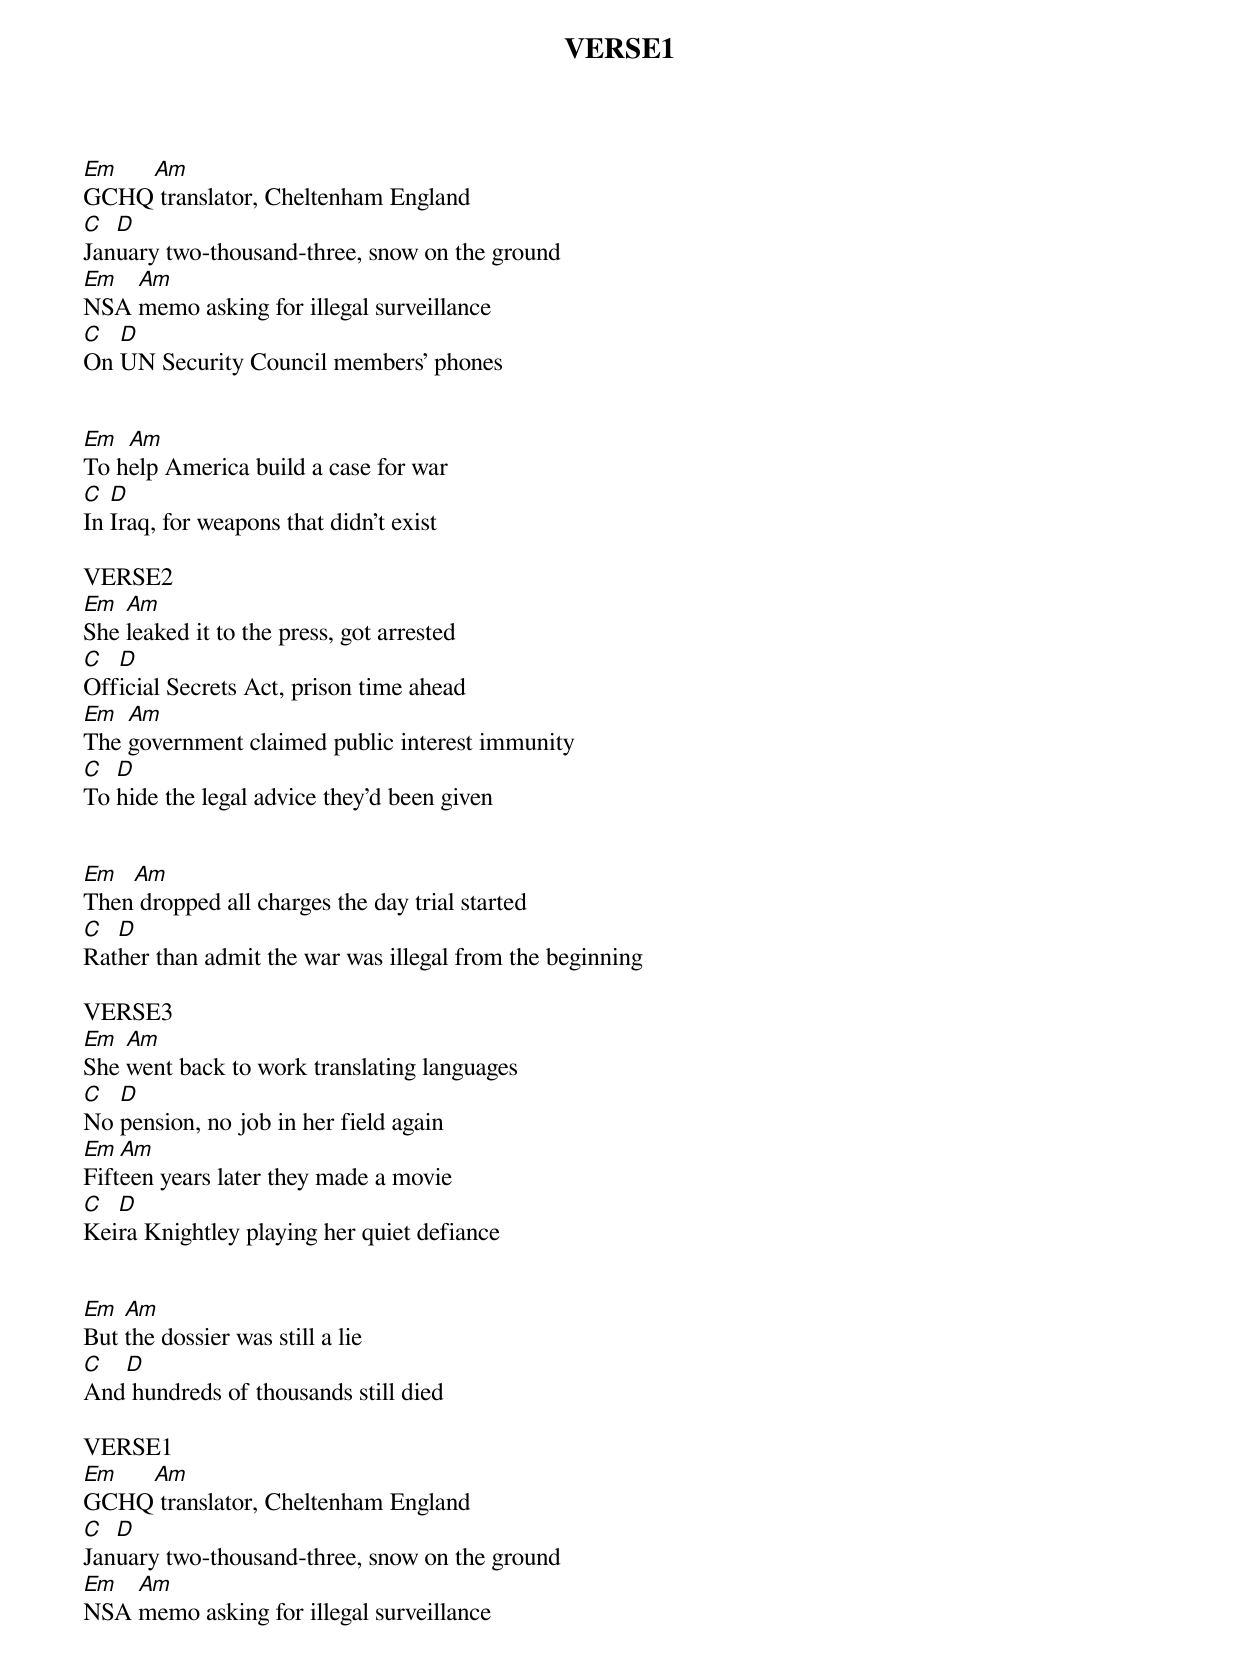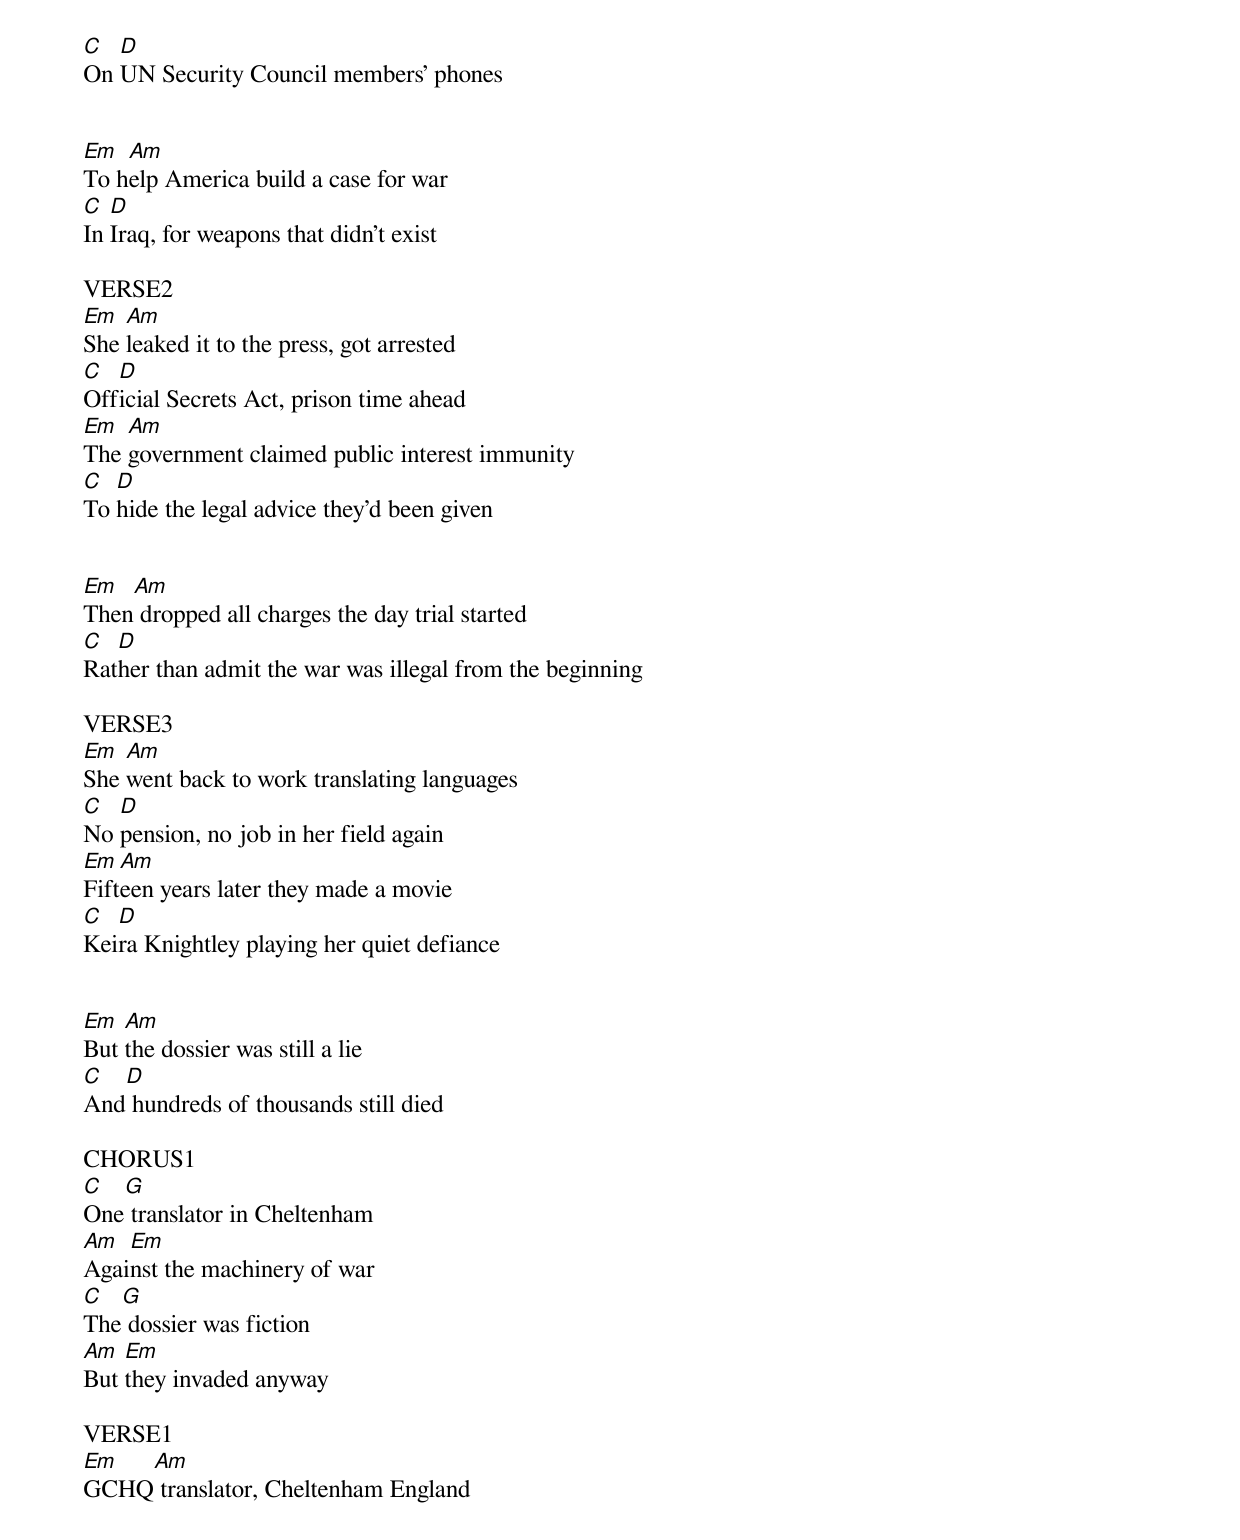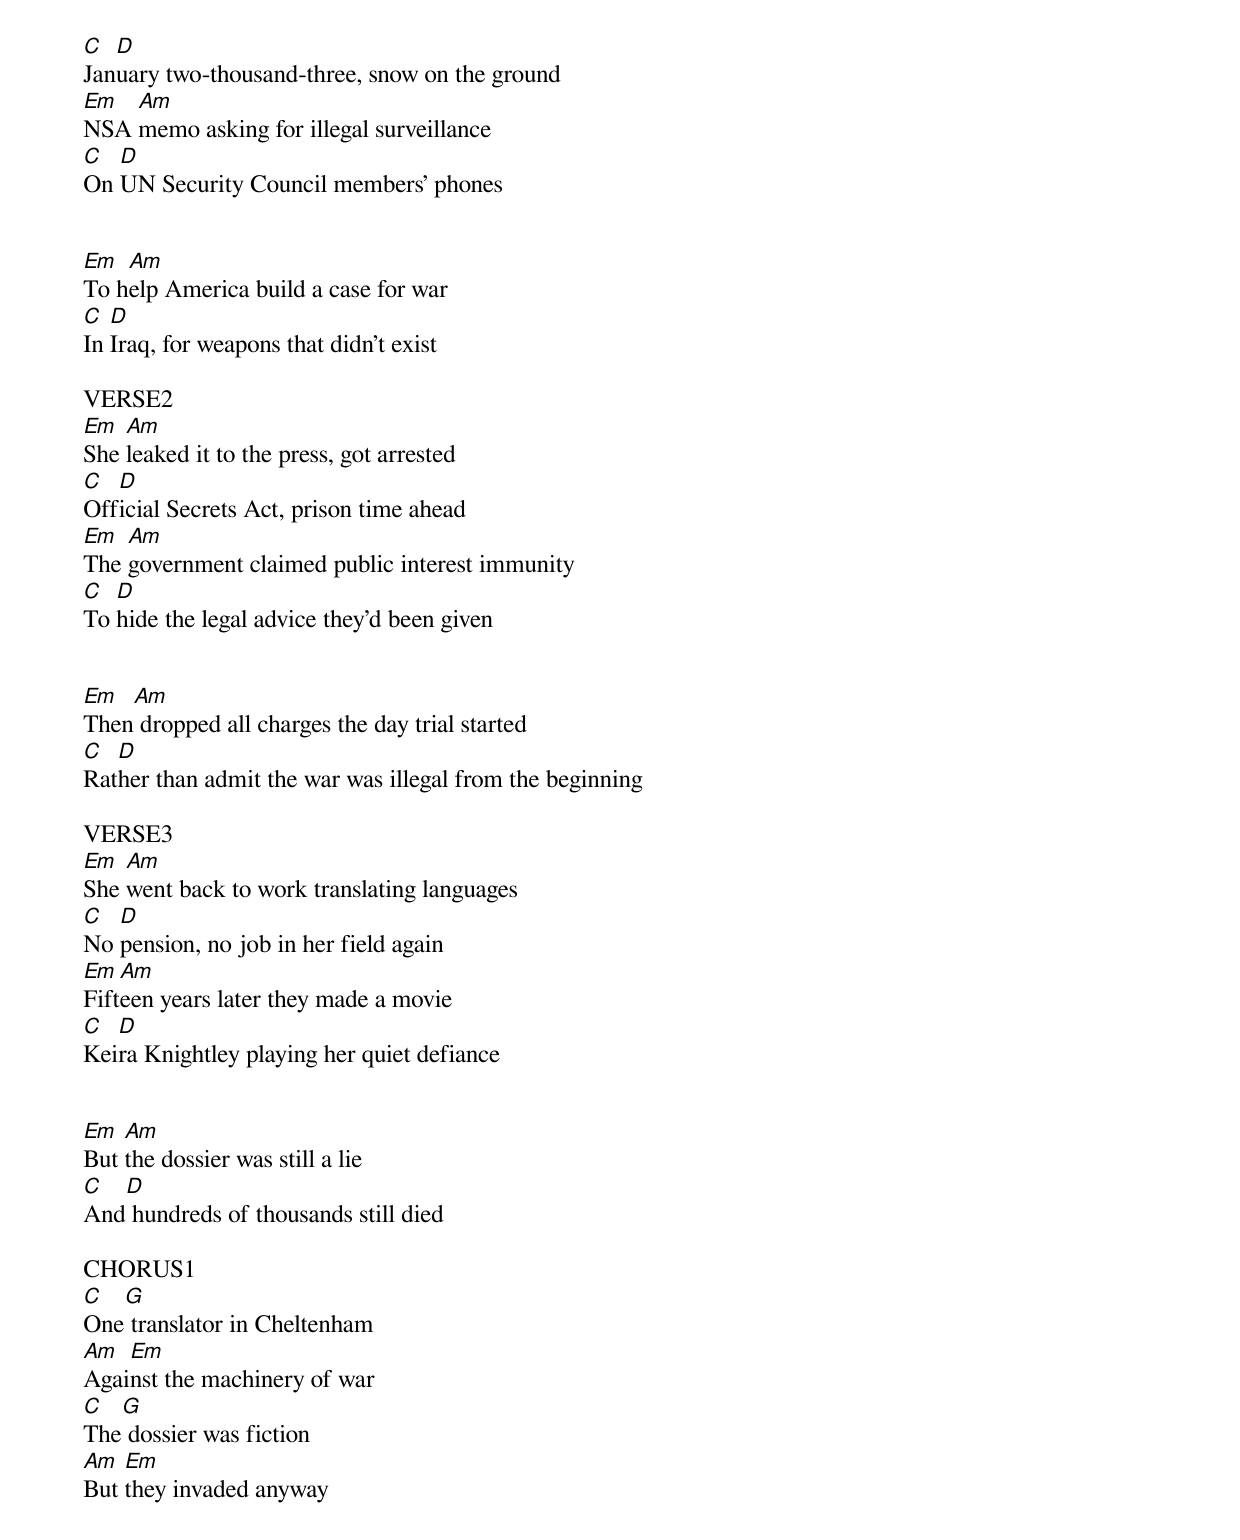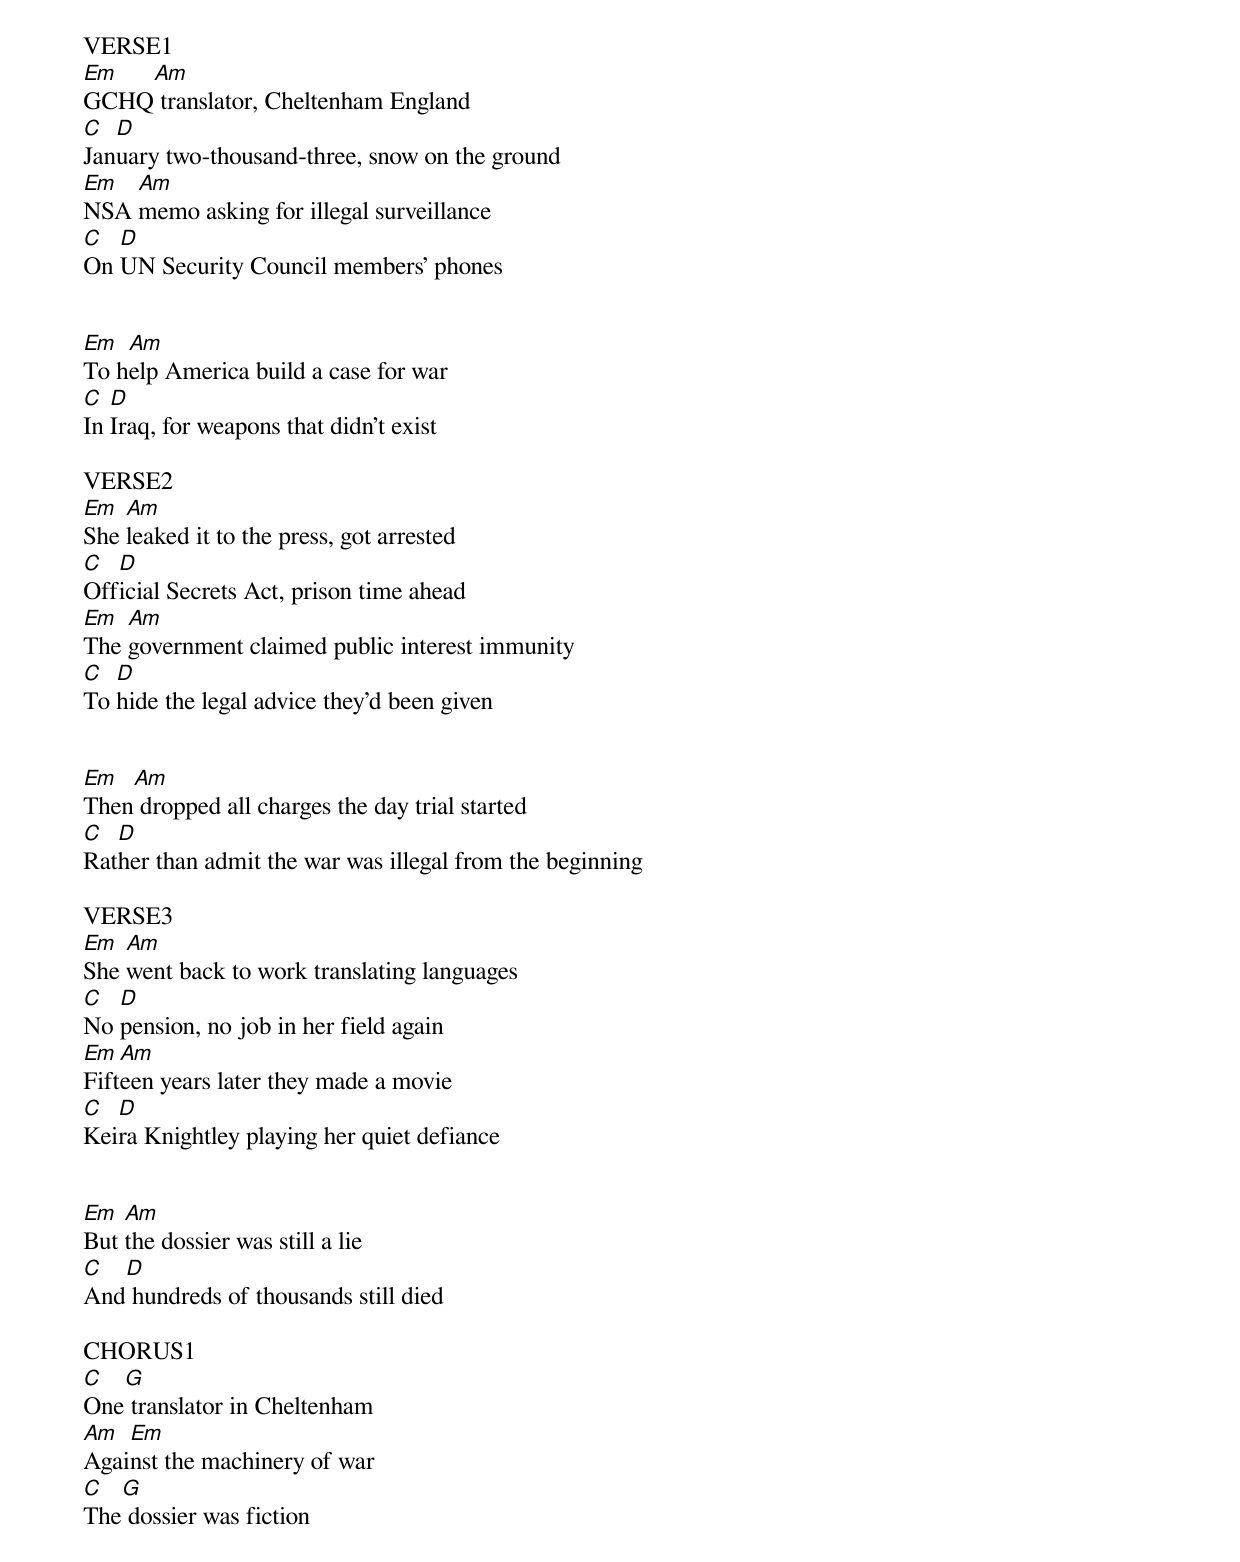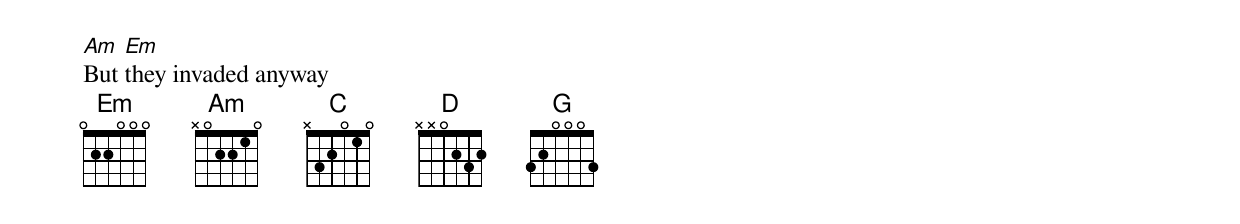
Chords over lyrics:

VERSE1
Em  Am
GCHQ translator, Cheltenham England
C  D
January two-thousand-three, snow on the ground
Em  Am
NSA memo asking for illegal surveillance
C  D
On UN Security Council members' phones


Em  Am
To help America build a case for war
C  D
In Iraq, for weapons that didn't exist

VERSE2
Em  Am
She leaked it to the press, got arrested
C  D
Official Secrets Act, prison time ahead
Em  Am
The government claimed public interest immunity
C  D
To hide the legal advice they'd been given


Em  Am
Then dropped all charges the day trial started
C  D
Rather than admit the war was illegal from the beginning

VERSE3
Em  Am
She went back to work translating languages
C  D
No pension, no job in her field again
Em  Am
Fifteen years later they made a movie
C  D
Keira Knightley playing her quiet defiance


Em  Am
But the dossier was still a lie
C  D
And hundreds of thousands still died

VERSE1
Em  Am
GCHQ translator, Cheltenham England
C  D
January two-thousand-three, snow on the ground
Em  Am
NSA memo asking for illegal surveillance
C  D
On UN Security Council members' phones


Em  Am
To help America build a case for war
C  D
In Iraq, for weapons that didn't exist

VERSE2
Em  Am
She leaked it to the press, got arrested
C  D
Official Secrets Act, prison time ahead
Em  Am
The government claimed public interest immunity
C  D
To hide the legal advice they'd been given


Em  Am
Then dropped all charges the day trial started
C  D
Rather than admit the war was illegal from the beginning

VERSE3
Em  Am
She went back to work translating languages
C  D
No pension, no job in her field again
Em  Am
Fifteen years later they made a movie
C  D
Keira Knightley playing her quiet defiance


Em  Am
But the dossier was still a lie
C  D
And hundreds of thousands still died

CHORUS1
C  G
One translator in Cheltenham
Am  Em
Against the machinery of war
C  G
The dossier was fiction
Am  Em
But they invaded anyway

VERSE1
Em  Am
GCHQ translator, Cheltenham England
C  D
January two-thousand-three, snow on the ground
Em  Am
NSA memo asking for illegal surveillance
C  D
On UN Security Council members' phones


Em  Am
To help America build a case for war
C  D
In Iraq, for weapons that didn't exist

VERSE2
Em  Am
She leaked it to the press, got arrested
C  D
Official Secrets Act, prison time ahead
Em  Am
The government claimed public interest immunity
C  D
To hide the legal advice they'd been given


Em  Am
Then dropped all charges the day trial started
C  D
Rather than admit the war was illegal from the beginning

VERSE3
Em  Am
She went back to work translating languages
C  D
No pension, no job in her field again
Em  Am
Fifteen years later they made a movie
C  D
Keira Knightley playing her quiet defiance


Em  Am
But the dossier was still a lie
C  D
And hundreds of thousands still died

CHORUS1
C  G
One translator in Cheltenham
Am  Em
Against the machinery of war
C  G
The dossier was fiction
Am  Em
But they invaded anyway

VERSE1
Em  Am
GCHQ translator, Cheltenham England
C  D
January two-thousand-three, snow on the ground
Em  Am
NSA memo asking for illegal surveillance
C  D
On UN Security Council members' phones


Em  Am
To help America build a case for war
C  D
In Iraq, for weapons that didn't exist

VERSE2
Em  Am
She leaked it to the press, got arrested
C  D
Official Secrets Act, prison time ahead
Em  Am
The government claimed public interest immunity
C  D
To hide the legal advice they'd been given


Em  Am
Then dropped all charges the day trial started
C  D
Rather than admit the war was illegal from the beginning

VERSE3
Em  Am
She went back to work translating languages
C  D
No pension, no job in her field again
Em  Am
Fifteen years later they made a movie
C  D
Keira Knightley playing her quiet defiance


Em  Am
But the dossier was still a lie
C  D
And hundreds of thousands still died

CHORUS1
C  G
One translator in Cheltenham
Am  Em
Against the machinery of war
C  G
The dossier was fiction
Am  Em
But they invaded anyway
